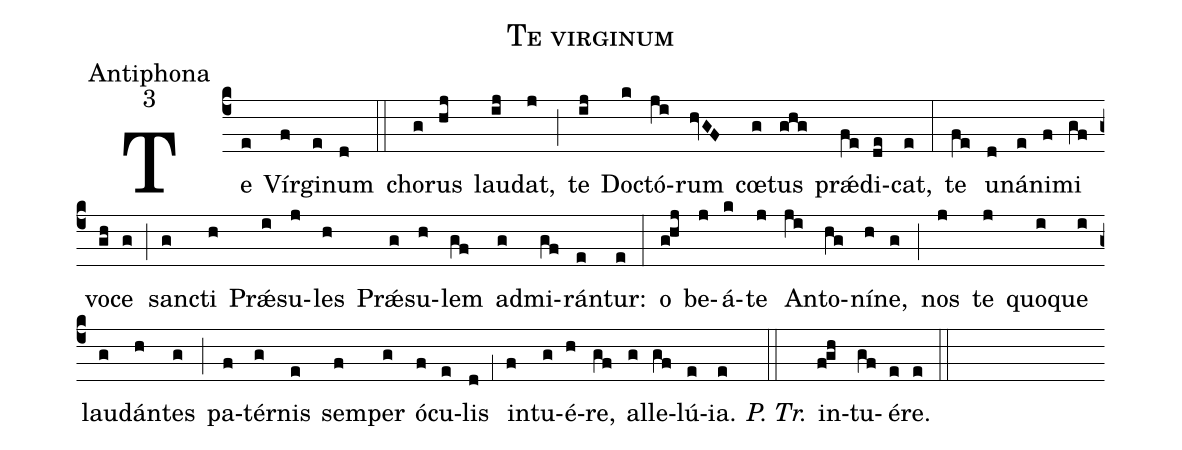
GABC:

name:Te virginum;
office-part:Antiphona;
mode:3;
%%
(c4) Te(e) Vír(f)gi(e)num(d) (::)
cho(g)rus(hj) lau(ij)dat,(j) (;) te(ij) Do(k)ctó(ji)rum(hvGF) cœ(g)tus(ghg) pr{<sp>'ae</sp>}(fe)di(de)cat,(e) (:)
te(fe) u(d)ná(e)ni(f)mi(gf) vo(gh)ce(g) (;) san(g)cti(h) Pr{<sp>'ae</sp>}(i)su(j)les(h) Pr{<sp>'ae</sp>}(g)su(h)lem(gf) ad(g)mi(gf)rán(e)tur:(e) (:)
o(g!hj) be(j)á(k)te(j) An(ji)to(hg)ní(h)ne,(g) (;) nos(j) te(j) quo(i)que(i) lau(g)dán(h)tes(g) (;) pa(f)tér(g)nis(e) sem(f)per(g) ó(f)cu(e)lis(d) (,1) in(f)tu(g)é(h)re,(gf) al(g)le(gf)lú(e)ia.(e) <i>P. Tr.</i>(::) in(f!gh)tu(gf)é(e)re.(e) (::)
